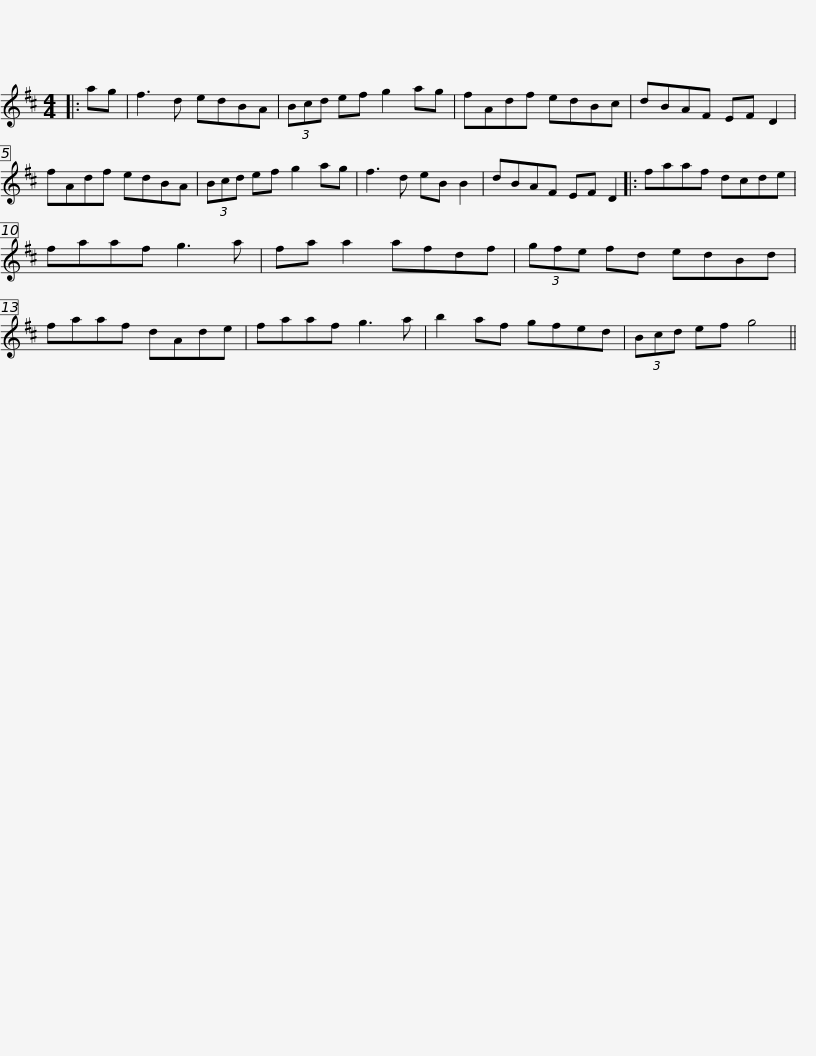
X:1
L:1/8
M:4/4
I:linebreak $
K:D
V:1 treble
V:1
|: ag | f3 d edBA | (3Bcd ef g2 ag | fAdf edBc | dBAF EF D2 | %5
 fAdf edBA |$ (3Bcd ef g2 ag | f3 d eB B2 | dBAF EF D2 |: faaf dcde | %10
 faaf g3 a | fa a2 afdf |$ (3gfe fd edBd | faaf dAde | faaf g3 a | %15
 b2 af gfed | (3Bcd ef g4 || %17
